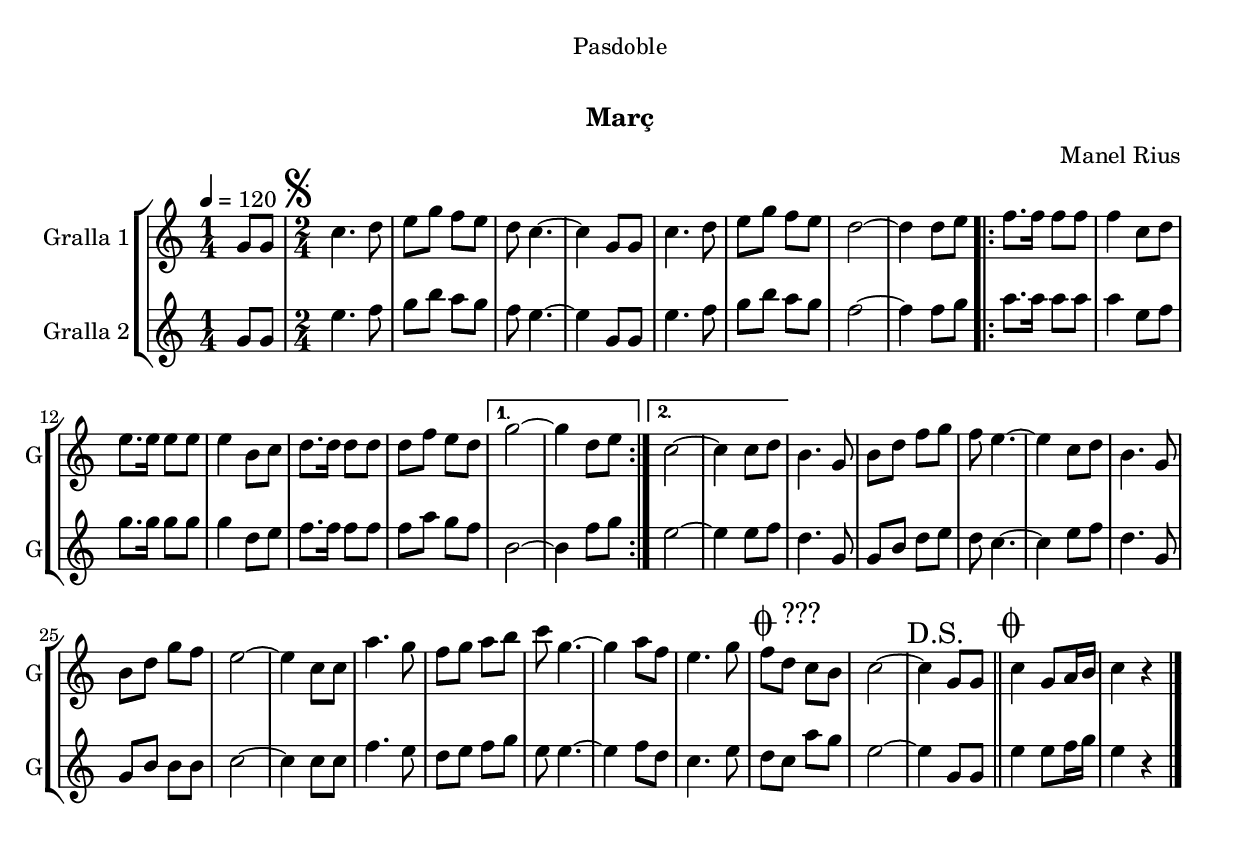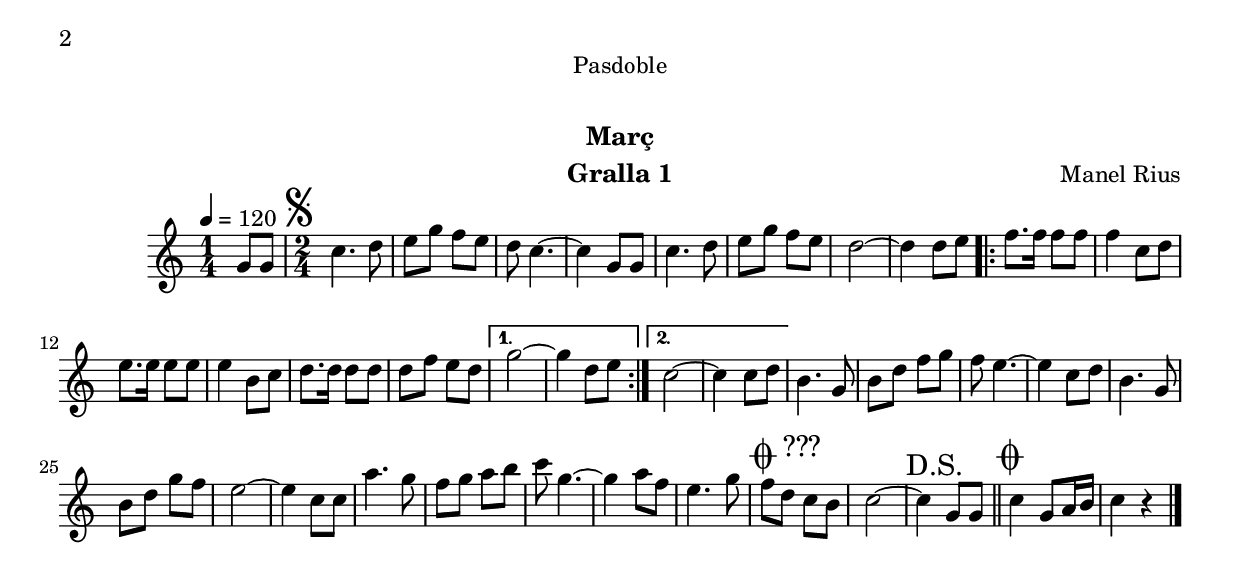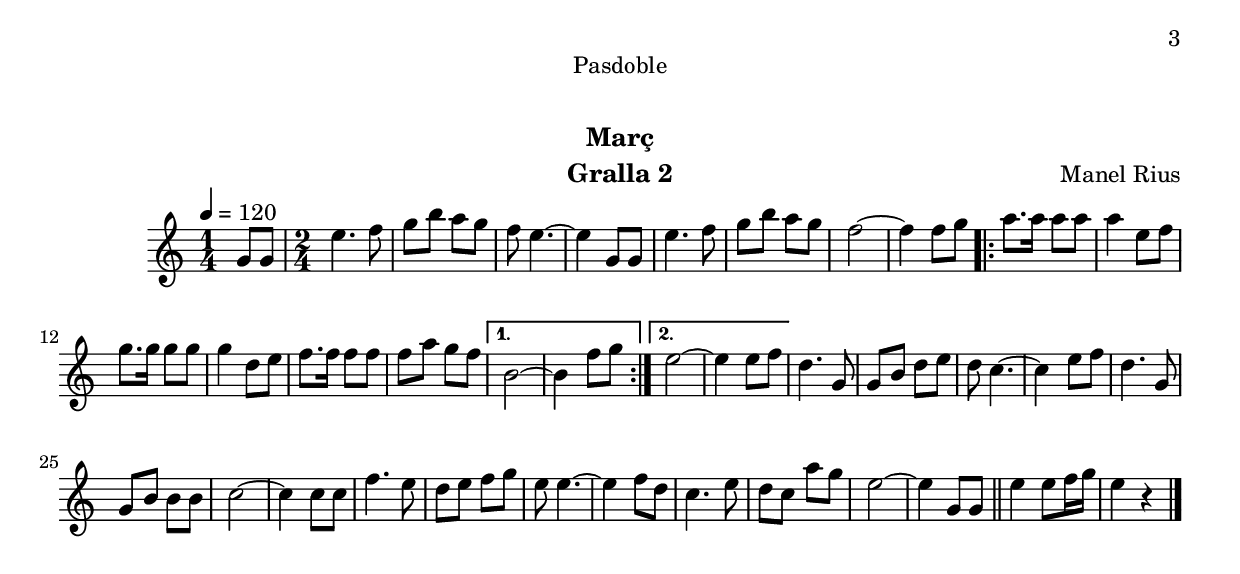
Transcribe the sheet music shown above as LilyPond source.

\version "2.22.1"

\header {
  dedication="Pasdoble"
  title="   "
  subtitle="Març"
  subsubtitle=""
  poet=""
  meter=""
  piece=""
  composer="Manel Rius"
  arranger=""
  opus=""
  instrument=""
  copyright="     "
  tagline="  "
}

liniaroAa =
\relative g'
{
  \tempo 4=120
  \clef treble
  \key c \major
  \time 1/4
  g8 g  |
  \time 2/4   \mark \markup {\musicglyph #"scripts.segno"} c4. d8  |
  e8 g f e  |
  d8 c4. ~  |
  %05
  c4 g8 g  |
  c4. d8  |
  e8 g f e  |
  d2 ~  |
  d4 d8 e  |
  %10
  \repeat volta 2 { f8. f16 f8 f  |
  f4 c8 d  |
  e8. e16 e8 e  |
  e4 b8 c  |
  d8. d16 d8 d  |
  %15
  d8 f e d }
  \alternative { { g2 ~  |
  g4 d8 e }
  { c2 ~  |
  c4 c8 d } }
  %20
  b4. g8  |
  b8 d f g  |
  f8 e4. ~  |
  e4 c8 d  |
  b4. g8  |
  %25
  b8 d g f  |
  e2 ~  |
  e4 c8 c  |
  a'4. g8  |
  f8 g a b  |
  %30
  c8 g4. ~  |
  g4 a8 f  |
  e4. g8  |
  \mark \markup {\musicglyph #"scripts.coda" ???} f8 d c b  |
  c2 ~  |
  %35
  \mark "D.S." c4 g8 g  \bar "||"
  \mark \markup {\musicglyph #"scripts.coda"} c4 g8 a16 b  |
  c4 r4  \bar "|." % kompletite
}

liniaroAb =
\relative g'
{
  \tempo 4=120
  \clef treble
  \key c \major
  \time 1/4
  g8 g  |
  \time 2/4   e'4. f8  |
  g8 b a g  |
  f8 e4. ~  |
  %05
  e4 g,8 g  |
  e'4. f8  |
  g8 b a g  |
  f2 ~  |
  f4 f8 g  |
  %10
  \repeat volta 2 { a8. a16 a8 a  |
  a4 e8 f  |
  g8. g16 g8 g  |
  g4 d8 e  |
  f8. f16 f8 f  |
  %15
  f8 a g f }
  \alternative { { b,2 ~  |
  b4 f'8 g }
  { e2 ~  |
  e4 e8 f } }
  %20
  d4. g,8  |
  g8 b d e  |
  d8 c4. ~  |
  c4 e8 f  |
  d4. g,8  |
  %25
  g8 b b b  |
  c2 ~  |
  c4 c8 c  |
  f4. e8  |
  d8 e f g  |
  %30
  e8 e4. ~  |
  e4 f8 d  |
  c4. e8  |
  d8 c a' g  |
  e2 ~  |
  %35
  e4 g,8 g  \bar "||"
  e'4 e8 f16 g  |
  e4 r4  \bar "|." % kompletite
}

\bookpart {
  \score {
    \new StaffGroup {
      \override Score.RehearsalMark #'self-alignment-X = #LEFT
      <<
        \new Staff \with {instrumentName = #"Gralla 1" shortInstrumentName = #"G"} \liniaroAa
        \new Staff \with {instrumentName = #"Gralla 2" shortInstrumentName = #"G"} \liniaroAb
      >>
    }
    \layout {}
  }
  \score { \unfoldRepeats
    \new StaffGroup {
      \override Score.RehearsalMark #'self-alignment-X = #LEFT
      <<
        \new Staff \with {instrumentName = #"Gralla 1" shortInstrumentName = #"G"} \liniaroAa
        \new Staff \with {instrumentName = #"Gralla 2" shortInstrumentName = #"G"} \liniaroAb
      >>
    }
    \midi {
      \set Staff.midiInstrument = "oboe"
      \set DrumStaff.midiInstrument = "drums"
    }
  }
}

\bookpart {
  \header {instrument="Gralla 1"}
  \score {
    \new StaffGroup {
      \override Score.RehearsalMark #'self-alignment-X = #LEFT
      <<
        \new Staff \liniaroAa
      >>
    }
    \layout {}
  }
  \score { \unfoldRepeats
    \new StaffGroup {
      \override Score.RehearsalMark #'self-alignment-X = #LEFT
      <<
        \new Staff \liniaroAa
      >>
    }
    \midi {
      \set Staff.midiInstrument = "oboe"
      \set DrumStaff.midiInstrument = "drums"
    }
  }
}

\bookpart {
  \header {instrument="Gralla 2"}
  \score {
    \new StaffGroup {
      \override Score.RehearsalMark #'self-alignment-X = #LEFT
      <<
        \new Staff \liniaroAb
      >>
    }
    \layout {}
  }
  \score { \unfoldRepeats
    \new StaffGroup {
      \override Score.RehearsalMark #'self-alignment-X = #LEFT
      <<
        \new Staff \liniaroAb
      >>
    }
    \midi {
      \set Staff.midiInstrument = "oboe"
      \set DrumStaff.midiInstrument = "drums"
    }
  }
}

